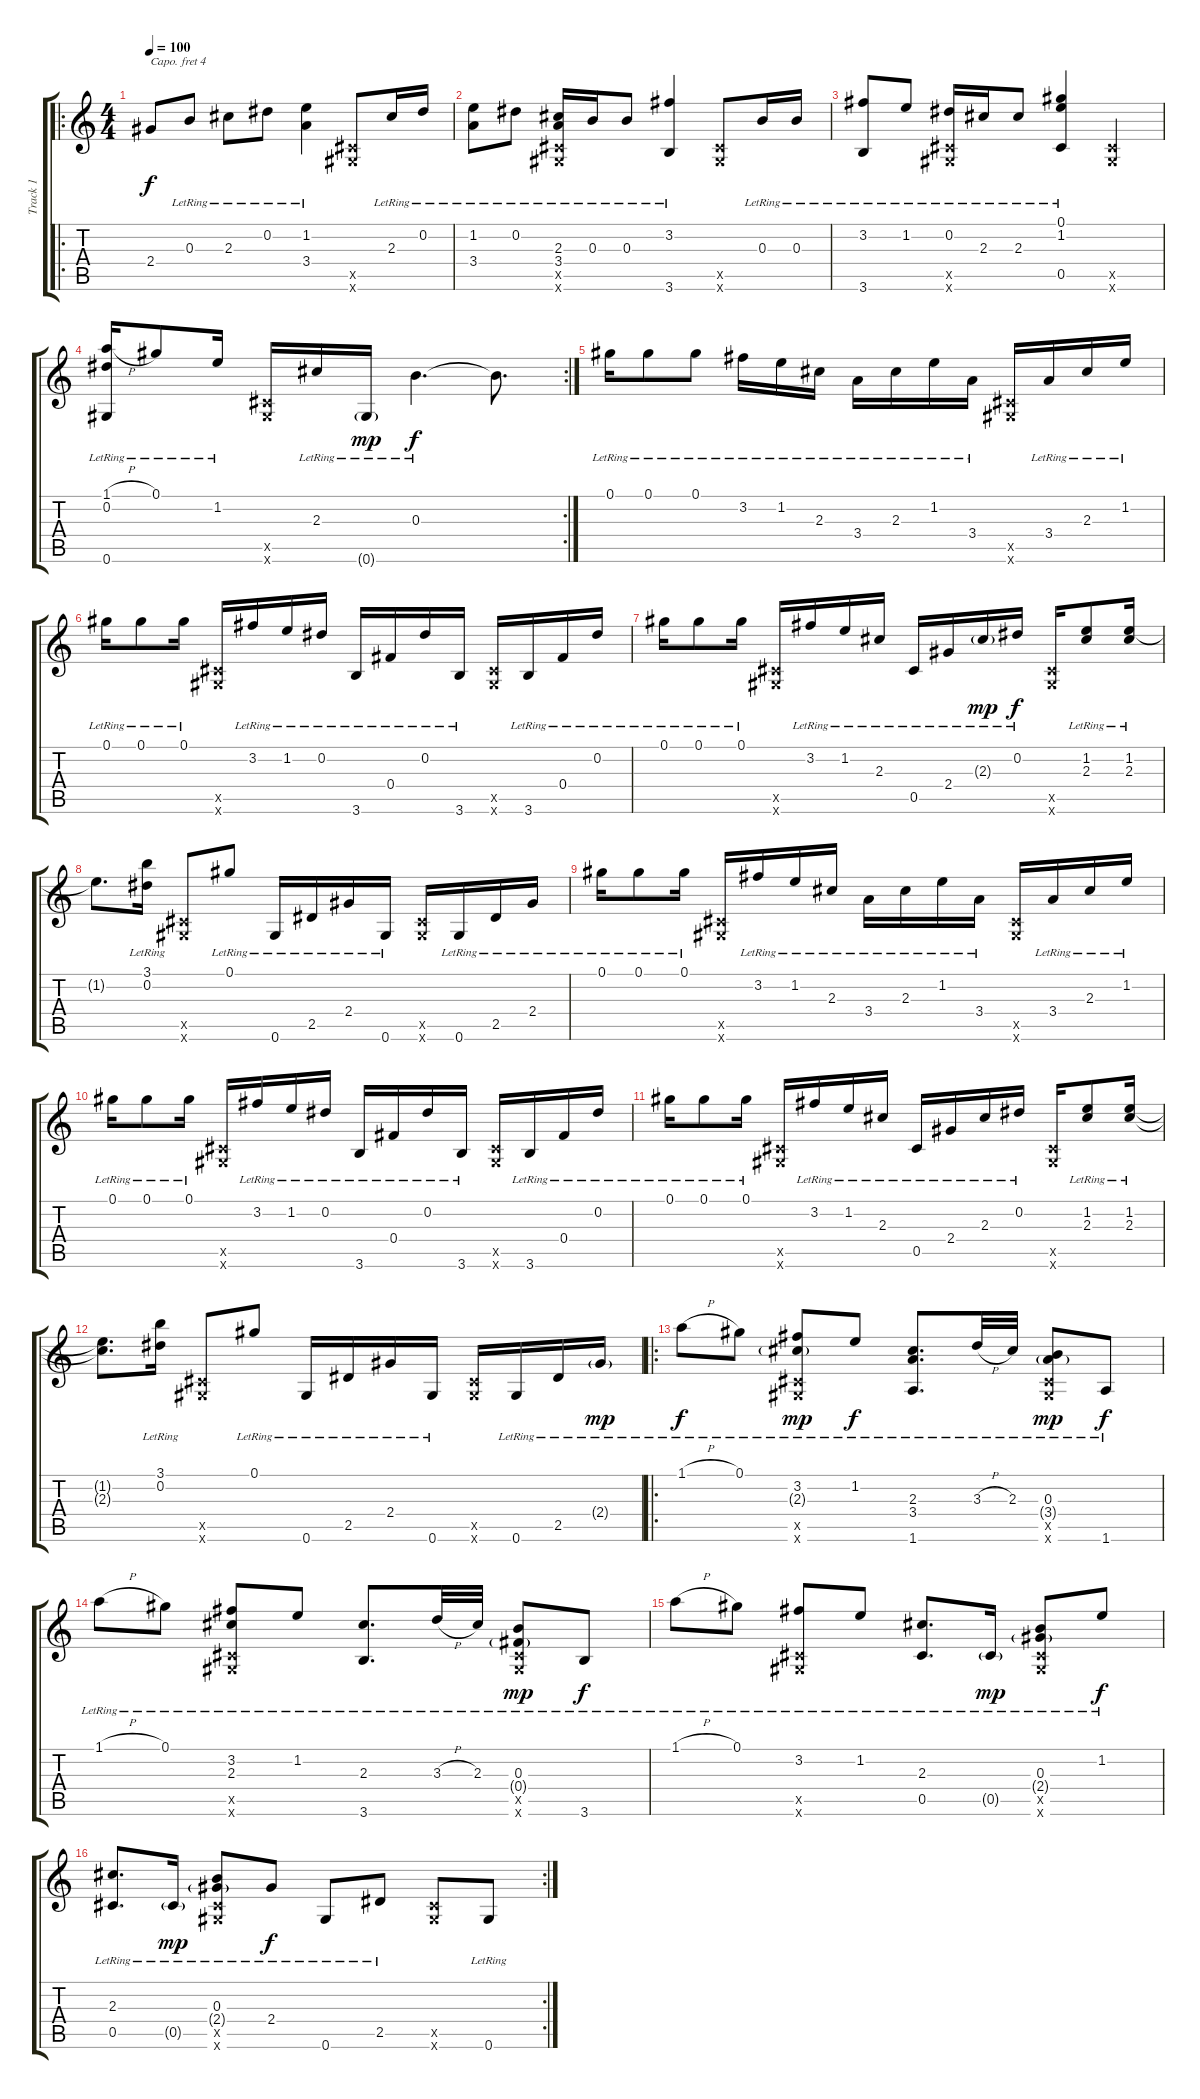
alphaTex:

\track ("Track 1" "Track 1") {instrument acousticguitarsteel}
\staff {score tabs}
\capo 4
\tuning (E4 B3 G3 D3 A2 E2) {hide}
\ro
\ts (4 4)
\tempo 100
\clef g2
\ks c
2.4{t}.8{dy f} 0.3{lr}.8 2.3{lr}.8 0.2{lr}.8 (1.2{lr} 3.4{lr}).4 (0.5{x} 0.6{x}).8 2.3{lr}.16 0.2{lr}.16 |
(1.2{lr} 3.4{lr}).8 0.2{lr}.8 (2.3{lr} 3.4{lr} 0.5{x} 0.6{x}).16 0.3{lr}.16 0.3{lr}.8 (3.2{lr} 3.6{lr}).4 (0.5{x} 0.6{x}).8 0.3{lr}.16 0.3{lr}.16 |
(3.2{lr} 3.6{lr}).8 1.2{lr}.8 (0.2{lr} 0.5{x} 0.6{x}).16 2.3{lr}.16 2.3{lr}.8 (0.1{lr} 1.2{lr} 0.5{lr}).4 (0.5{x} 0.6{x}).4 |
\rc 2
(1.1{h lr} 0.2{lr} 0.6{lr}).16 0.1{lr}.8 1.2{lr}.16 (0.5{x} 0.6{x}).16 2.3{lr}.16 0.6{g lr}.16{dy mp} 0.3{lr}.4{d dy f} 0.3{t}.8{d} |
0.1{lr}.16 0.1{lr}.8 0.1{lr}.8 3.2{lr}.16 1.2{lr}.16 2.3{lr}.16 3.4{lr}.16 2.3{lr}.16 1.2{lr}.16 3.4{lr}.16 (0.5{x} 0.6{x}).16 3.4{lr}.16 2.3{lr}.16 1.2{lr}.16 |
0.1{lr}.16 0.1{lr}.8 0.1{lr}.16 (0.5{x} 0.6{x}).16 3.2{lr}.16 1.2{lr}.16 0.2{lr}.16 3.6{lr}.16 0.4{lr}.16 0.2{lr}.16 3.6{lr}.16 (0.5{x} 0.6{x}).16 3.6{lr}.16 0.4{lr}.16 0.2{lr}.16 |
0.1{lr}.16 0.1{lr}.8 0.1{lr}.16 (0.5{x} 0.6{x}).16 3.2{lr}.16 1.2{lr}.16 2.3{lr}.16 0.5{lr}.16 2.4{lr}.16 2.3{g lr}.16{dy mp} 0.2{lr}.16{dy f} (0.5{x} 0.6{x}).16 (1.2{lr} 2.3{lr}).8 (1.2{lr} 2.3{lr}).16 |
1.2{t}.8{d} (3.1{lr} 0.2{lr}).16 (0.5{x} 0.6{x}).8 0.1{lr}.8 0.6{lr}.16 2.5{lr}.16 2.4{lr}.16 0.6{lr}.16 (0.5{x} 0.6{x}).16 0.6{lr}.16 2.5{lr}.16 2.4{lr}.16 |
0.1{lr}.16 0.1{lr}.8 0.1{lr}.16 (0.5{x} 0.6{x}).16 3.2{lr}.16 1.2{lr}.16 2.3{lr}.16 3.4{lr}.16 2.3{lr}.16 1.2{lr}.16 3.4{lr}.16 (0.5{x} 0.6{x}).16 3.4{lr}.16 2.3{lr}.16 1.2{lr}.16 |
0.1{lr}.16 0.1{lr}.8 0.1{lr}.16 (0.5{x} 0.6{x}).16 3.2{lr}.16 1.2{lr}.16 0.2{lr}.16 3.6{lr}.16 0.4{lr}.16 0.2{lr}.16 3.6{lr}.16 (0.5{x} 0.6{x}).16 3.6{lr}.16 0.4{lr}.16 0.2{lr}.16 |
0.1{lr}.16 0.1{lr}.8 0.1{lr}.16 (0.5{x} 0.6{x}).16 3.2{lr}.16 1.2{lr}.16 2.3{lr}.16 0.5{lr}.16 2.4{lr}.16 2.3{lr}.16 0.2{lr}.16 (0.5{x} 0.6{x}).16 (1.2{lr} 2.3{lr}).8 (1.2{lr} 2.3{lr}).16 |
(1.2{t} 2.3{t}).8{d} (3.1{lr} 0.2{lr}).16 (0.5{x} 0.6{x}).8 0.1{lr}.8 0.6{lr}.16 2.5{lr}.16 2.4{lr}.16 0.6{lr}.16 (0.5{x} 0.6{x}).16 0.6{lr}.16 2.5{lr}.16 2.4{g lr}.16{dy mp} |
\ro
1.1{h lr}.8{dy f} 0.1{lr}.8 (3.2{lr} 2.3{g lr} 0.5{x} 0.6{x}).8{dy mp} 1.2{lr}.8{dy f} (2.3{lr} 3.4{lr} 1.6{lr}).8{d} 3.3{h lr}.32 2.3{lr}.32 (0.3{lr} 3.4{g lr} 0.5{x} 0.6{x}).8{dy mp} 1.6{lr}.8{dy f} |
1.1{h lr}.8 0.1{lr}.8 (3.2{lr} 2.3{lr} 0.5{x} 0.6{x}).8 1.2{lr}.8 (2.3{lr} 3.6{lr}).8{d} 3.3{h lr}.32 2.3{lr}.32 (0.3{lr} 0.4{g lr} 0.5{x} 0.6{x}).8{dy mp} 3.6{lr}.8{dy f} |
1.1{h lr}.8 0.1{lr}.8 (3.2{lr} 0.5{x} 0.6{x}).8 1.2{lr}.8 (2.3{lr} 0.5{lr}).8{d} 0.5{g lr}.16{dy mp} (0.3{lr} 2.4{g lr} 0.5{x} 0.6{x}).8 1.2{lr}.8{dy f} |
\rc 2
(2.3{lr} 0.5{lr}).8{d} 0.5{g lr}.16{dy mp} (0.3{lr} 2.4{g lr} 0.5{x} 0.6{x}).8 2.4{lr}.8{dy f} 0.6{lr}.8 2.5{lr}.8 (0.5{x} 0.6{x}).8 0.6{lr}.8
